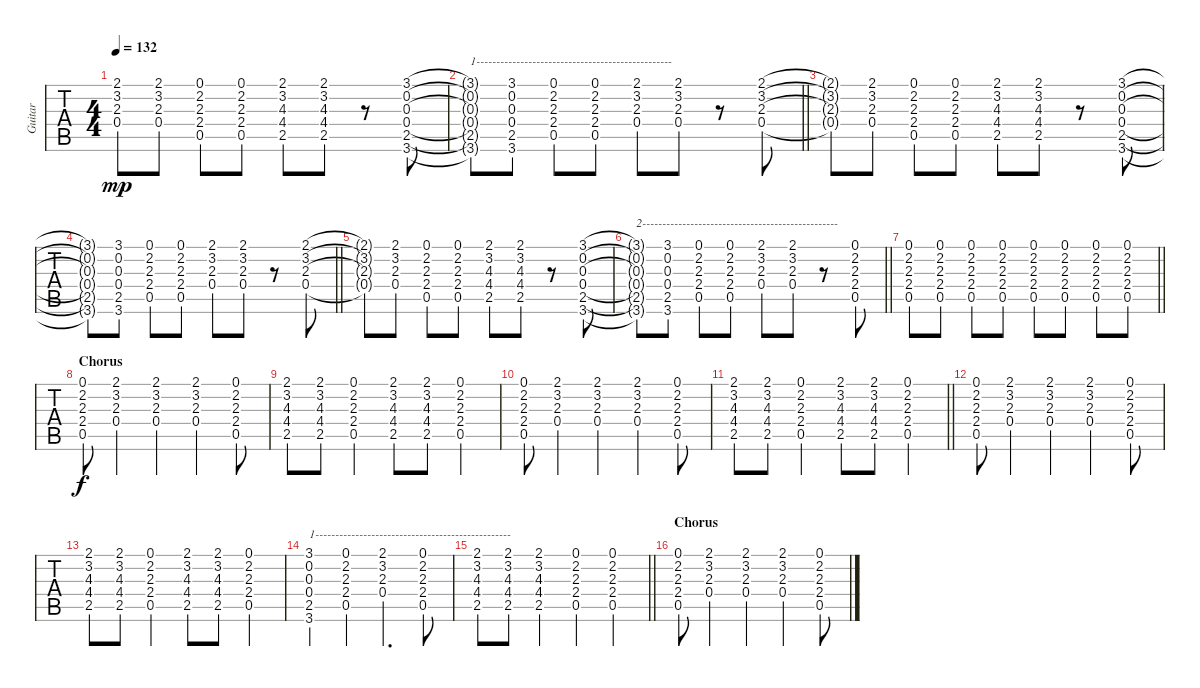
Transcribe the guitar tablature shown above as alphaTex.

\track ("Guitar" "Guitar") {instrument overdrivenguitar}
\staff {tabs}
\tuning (E4 B3 G3 D3 A2 E2) {hide}
\ts (4 4)
\tempo 132
\clef g2
\ks d
(2.1{t} 3.2{t} 2.3{t} 0.4{t}).8{dy mp} (2.1 3.2 2.3 0.4).8 (0.1 2.2 2.3 2.4 0.5).8 (0.1 2.2 2.3 2.4 0.5).8 (2.1 3.2 4.3 4.4 2.5).8 (2.1 3.2 4.3 4.4 2.5).8 r.8 (3.1 0.2 0.3 0.4 2.5 3.6).8 |
\barLineRight lightlight
(3.1{t} 0.2{t} 0.3{t} 0.4{t} 2.5{t} 3.6{t}).8{txt "1-------------------------------------------------"} (3.1 0.2 0.3 0.4 2.5 3.6).8 (0.1 2.2 2.3 2.4 0.5).8 (0.1 2.2 2.3 2.4 0.5).8 (2.1 3.2 2.3 0.4).8 (2.1 3.2 2.3 0.4).8 r.8 (2.1 3.2 2.3 0.4).8 |
(2.1{t} 3.2{t} 2.3{t} 0.4{t}).8 (2.1 3.2 2.3 0.4).8 (0.1 2.2 2.3 2.4 0.5).8 (0.1 2.2 2.3 2.4 0.5).8 (2.1 3.2 4.3 4.4 2.5).8 (2.1 3.2 4.3 4.4 2.5).8 r.8 (3.1 0.2 0.3 0.4 2.5 3.6).8 |
\barLineRight lightlight
(3.1{t} 0.2{t} 0.3{t} 0.4{t} 2.5{t} 3.6{t}).8 (3.1 0.2 0.3 0.4 2.5 3.6).8 (0.1 2.2 2.3 2.4 0.5).8 (0.1 2.2 2.3 2.4 0.5).8 (2.1 3.2 2.3 0.4).8 (2.1 3.2 2.3 0.4).8 r.8 (2.1 3.2 2.3 0.4).8 |
(2.1{t} 3.2{t} 2.3{t} 0.4{t}).8 (2.1 3.2 2.3 0.4).8 (0.1 2.2 2.3 2.4 0.5).8 (0.1 2.2 2.3 2.4 0.5).8 (2.1 3.2 4.3 4.4 2.5).8 (2.1 3.2 4.3 4.4 2.5).8 r.8 (3.1 0.2 0.3 0.4 2.5 3.6).8 |
\barLineRight lightlight
(3.1{t} 0.2{t} 0.3{t} 0.4{t} 2.5{t} 3.6{t}).8{txt "2-------------------------------------------------"} (3.1 0.2 0.3 0.4 2.5 3.6).8 (0.1 2.2 2.3 2.4 0.5).8 (0.1 2.2 2.3 2.4 0.5).8 (2.1 3.2 2.3 0.4).8 (2.1 3.2 2.3 0.4).8 r.8 (0.1 2.2 2.3 2.4 0.5).8 |
\barLineRight lightlight
(0.1 2.2 2.3 2.4 0.5).8 (0.1 2.2 2.3 2.4 0.5).8 (0.1 2.2 2.3 2.4 0.5).8 (0.1 2.2 2.3 2.4 0.5).8 (0.1 2.2 2.3 2.4 0.5).8 (0.1 2.2 2.3 2.4 0.5).8 (0.1 2.2 2.3 2.4 0.5).8 (0.1 2.2 2.3 2.4 0.5).8 |
\section ("" "Chorus")
(0.1 2.2 2.3 2.4 0.5).8{dy f} (2.1 3.2 2.3 0.4).4 (2.1 3.2 2.3 0.4).4 (2.1 3.2 2.3 0.4).4 (0.1 2.2 2.3 2.4 0.5).8 |
(2.1 3.2 4.3 4.4 2.5).8 (2.1 3.2 4.3 4.4 2.5).8 (0.1 2.2 2.3 2.4 0.5).4 (2.1 3.2 4.3 4.4 2.5).8 (2.1 3.2 4.3 4.4 2.5).8 (0.1 2.2 2.3 2.4 0.5).4 |
(0.1 2.2 2.3 2.4 0.5).8 (2.1 3.2 2.3 0.4).4 (2.1 3.2 2.3 0.4).4 (2.1 3.2 2.3 0.4).4 (0.1 2.2 2.3 2.4 0.5).8 |
\barLineRight lightlight
(2.1 3.2 4.3 4.4 2.5).8 (2.1 3.2 4.3 4.4 2.5).8 (0.1 2.2 2.3 2.4 0.5).4 (2.1 3.2 4.3 4.4 2.5).8 (2.1 3.2 4.3 4.4 2.5).8 (0.1 2.2 2.3 2.4 0.5).4 |
(0.1 2.2 2.3 2.4 0.5).8 (2.1 3.2 2.3 0.4).4 (2.1 3.2 2.3 0.4).4 (2.1 3.2 2.3 0.4).4 (0.1 2.2 2.3 2.4 0.5).8 |
(2.1 3.2 4.3 4.4 2.5).8 (2.1 3.2 4.3 4.4 2.5).8 (0.1 2.2 2.3 2.4 0.5).4 (2.1 3.2 4.3 4.4 2.5).8 (2.1 3.2 4.3 4.4 2.5).8 (0.1 2.2 2.3 2.4 0.5).4 |
(3.1 0.2 0.3 0.4 2.5 3.6).4{txt "1-------------------------------------------------"} (0.1 2.2 2.3 2.4 0.5).4 (2.1 3.2 2.3 0.4).4{d} (0.1 2.2 2.3 2.4 0.5).8 |
\barLineRight lightlight
(2.1 3.2 4.3 4.4 2.5).8 (2.1 3.2 4.3 4.4 2.5).8 (2.1 3.2 4.3 4.4 2.5).4 (0.1 2.2 2.3 2.4 0.5).4 (0.1 2.2 2.3 2.4 0.5).4 |
\section ("" "Chorus")
(0.1 2.2 2.3 2.4 0.5).8 (2.1 3.2 2.3 0.4).4 (2.1 3.2 2.3 0.4).4 (2.1 3.2 2.3 0.4).4 (0.1 2.2 2.3 2.4 0.5).8
